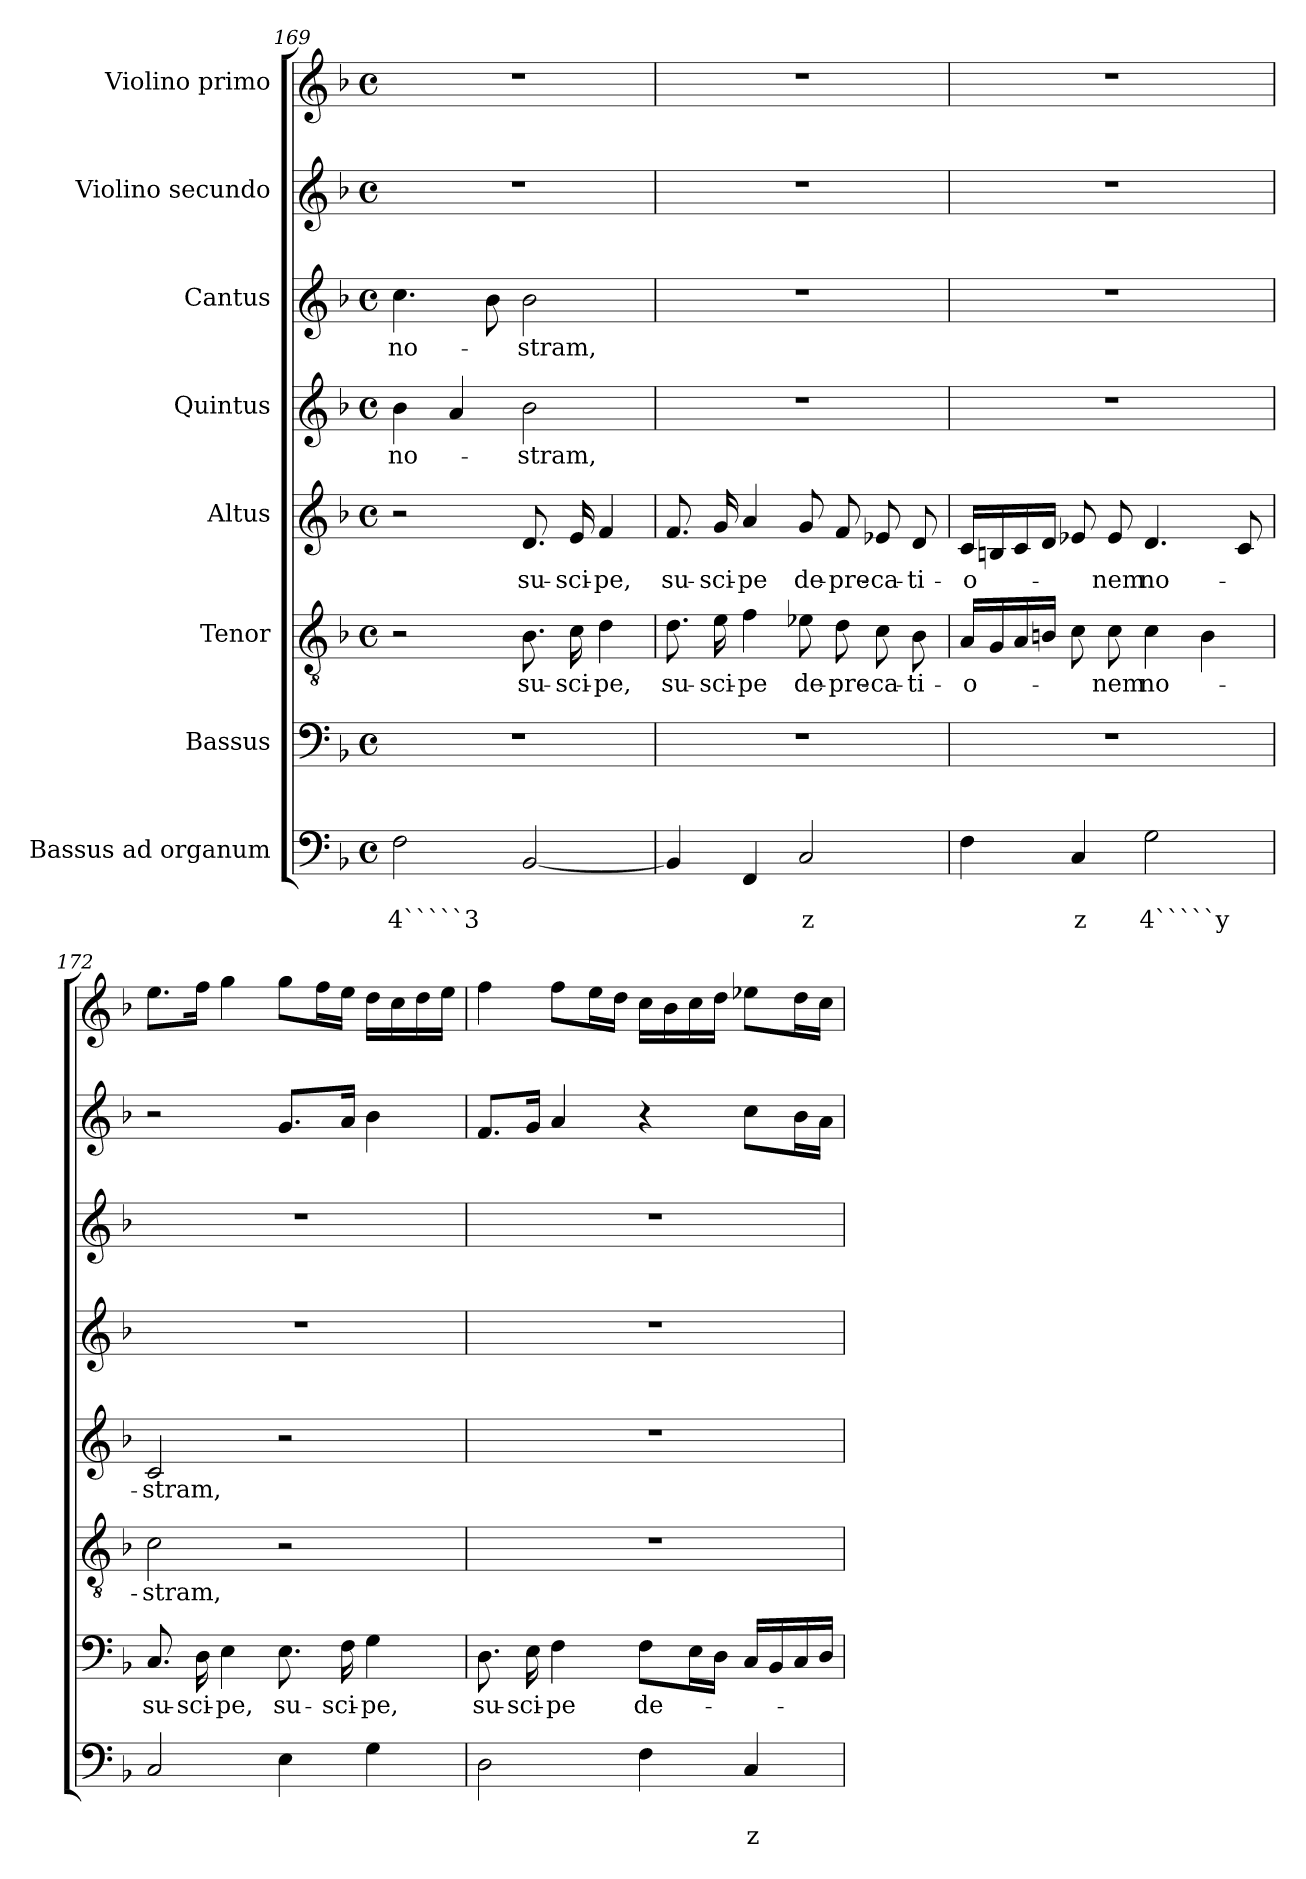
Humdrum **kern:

**kern	**text	**text	**kern	**text	**kern	**text	**kern	**text	**kern	**text	**kern	**text	**kern	**kern
*part8	*part8	*part8	*part7	*part7	*part6	*part6	*part5	*part5	*part4	*part4	*part3	*part3	*part2	*part1
*staff8	*staff8	*staff8	*staff7	*staff7	*staff6	*staff6	*staff5	*staff5	*staff4	*staff4	*staff3	*staff3	*staff2	*staff1
*I"Bassus ad  organum	*	*	*I"Bassus	*	*I"Tenor	*	*I"Altus	*	*I"Quintus	*	*I"Cantus	*	*I"Violino secundo	*I"Violino primo
*clefF4	*	*	*clefF4	*	*clefGv2	*	*clefG2	*	*clefG2	*	*clefG2	*	*clefG2	*clefG2
*k[b-]	*	*	*k[b-]	*	*k[b-]	*	*k[b-]	*	*k[b-]	*	*k[b-]	*	*k[b-]	*k[b-]
*F:	*	*	*F:	*	*F:	*	*F:	*	*F:	*	*F:	*	*F:	*F:
*M4/4	*	*	*M4/4	*	*M4/4	*	*M4/4	*	*M4/4	*	*M4/4	*	*M4/4	*M4/4
*met(c)	*	*	*met(c)	*	*met(c)	*	*met(c)	*	*met(c)	*	*met(c)	*	*met(c)	*met(c)
=169	=169	=169	=169	=169	=169	=169	=169	=169	=169	=169	=169	=169	=169	=169
!	!	!LO:LY:b	!	!	!	!	!	!	!	!LO:LY:b	!	!LO:LY:b	!	!
2F\	.	4`````3	1r	.	2r	.	2r	.	4b-\	no-	4.cc\	no-	1r	1r
.	.	.	.	.	.	.	.	.	4a/	.	.	.	.	.
.	.	.	.	.	.	.	.	.	.	.	8b-\	.	.	.
!	!	!	!	!	!	!LO:LY:b	!	!LO:LY:b	!	!LO:LY:b	!	!LO:LY:b	!	!
[2BB-/	.	.	.	.	8.B-\	su-	8.d/	su-	2b-\	-stram,	2b-\	-stram,	.	.
!	!	!	!	!	!	!LO:LY:b	!	!LO:LY:b	!	!	!	!	!	!
.	.	.	.	.	16c\	-sci-	16e/	-sci-	.	.	.	.	.	.
!	!	!	!	!	!	!LO:LY:b	!	!LO:LY:b	!	!	!	!	!	!
.	.	.	.	.	4d\	-pe,	4f/	-pe,	.	.	.	.	.	.
=170	=170	=170	=170	=170	=170	=170	=170	=170	=170	=170	=170	=170	=170	=170
!	!	!	!	!	!	!LO:LY:b	!	!LO:LY:b	!	!	!	!	!	!
4BB-/]	.	.	1r	.	8.d\	su-	8.f/	su-	1r	.	1r	.	1r	1r
!	!	!	!	!	!	!LO:LY:b	!	!LO:LY:b	!	!	!	!	!	!
.	.	.	.	.	16e\	-sci-	16g/	-sci-	.	.	.	.	.	.
!	!	!	!	!	!	!LO:LY:b	!	!LO:LY:b	!	!	!	!	!	!
4FF/	.	.	.	.	4f\	-pe	4a/	-pe	.	.	.	.	.	.
!	!	!LO:LY:b	!	!	!	!LO:LY:b	!	!LO:LY:b	!	!	!	!	!	!
2C/	.	z	.	.	8e-X\	de-	8g/	de-	.	.	.	.	.	.
!	!	!	!	!	!	!LO:LY:b	!	!LO:LY:b	!	!	!	!	!	!
.	.	.	.	.	8d\	-pre-	8f/	-pre-	.	.	.	.	.	.
!	!	!	!	!	!	!LO:LY:b	!	!LO:LY:b	!	!	!	!	!	!
.	.	.	.	.	8c\	-ca-	8e-X/	-ca-	.	.	.	.	.	.
!	!	!	!	!	!	!LO:LY:b	!	!LO:LY:b	!	!	!	!	!	!
.	.	.	.	.	8B-\	-ti-	8d/	-ti-	.	.	.	.	.	.
!!LO:LB:g=z
=171	=171	=171	=171	=171	=171	=171	=171	=171	=171	=171	=171	=171	=171	=171
!	!	!	!	!	!	!LO:LY:b	!	!LO:LY:b	!	!	!	!	!	!
4F\	.	.	1r	.	16A/LL	-o-	16c/LL	-o-	1r	.	1r	.	1r	1r
.	.	.	.	.	16G/	.	16Bn/	.	.	.	.	.	.	.
.	.	.	.	.	16A/	.	16c/	.	.	.	.	.	.	.
.	.	.	.	.	16Bn/JJ	.	16d/JJ	.	.	.	.	.	.	.
!	!	!LO:LY:b	!	!	!	!	!	!	!	!	!	!	!	!
4C/	.	z	.	.	8c\	.	8e-X/	.	.	.	.	.	.	.
!	!	!	!	!	!	!LO:LY:b	!	!LO:LY:b	!	!	!	!	!	!
.	.	.	.	.	8c\	-nem	8e-/	-nem	.	.	.	.	.	.
!	!	!LO:LY:b	!	!	!	!LO:LY:b	!	!LO:LY:b	!	!	!	!	!	!
2G\	.	4`````y	.	.	4c\	no-	4.d/	no-	.	.	.	.	.	.
.	.	.	.	.	4B\	.	.	.	.	.	.	.	.	.
.	.	.	.	.	.	.	8c/	.	.	.	.	.	.	.
=172	=172	=172	=172	=172	=172	=172	=172	=172	=172	=172	=172	=172	=172	=172
!	!	!	!	!LO:LY:b	!	!LO:LY:b	!	!LO:LY:b	!	!	!	!	!	!
2C/	.	.	8.C/	su-	2c\	-stram,	2c/	-stram,	1r	.	1r	.	2r	8.ee\L
!	!	!	!	!LO:LY:b	!	!	!	!	!	!	!	!	!	!
.	.	.	16D\	-sci-	.	.	.	.	.	.	.	.	.	16ff\Jk
!	!	!	!	!LO:LY:b	!	!	!	!	!	!	!	!	!	!
.	.	.	4E\	-pe,	.	.	.	.	.	.	.	.	.	4gg\
!	!	!	!	!LO:LY:b	!	!	!	!	!	!	!	!	!	!
4E\	.	.	8.E\	su-	2r	.	2r	.	.	.	.	.	8.g/L	8gg\L
.	.	.	.	.	.	.	.	.	.	.	.	.	.	16ff\L
!	!	!	!	!LO:LY:b	!	!	!	!	!	!	!	!	!	!
.	.	.	16F\	-sci-	.	.	.	.	.	.	.	.	16a/Jk	16ee\JJ
!	!	!	!	!LO:LY:b	!	!	!	!	!	!	!	!	!	!
4G\	.	.	4G\	-pe,	.	.	.	.	.	.	.	.	4b-\	16dd\LL
.	.	.	.	.	.	.	.	.	.	.	.	.	.	16cc\
.	.	.	.	.	.	.	.	.	.	.	.	.	.	16dd\
.	.	.	.	.	.	.	.	.	.	.	.	.	.	16ee\JJ
=173	=173	=173	=173	=173	=173	=173	=173	=173	=173	=173	=173	=173	=173	=173
!	!	!	!	!LO:LY:b	!	!	!	!	!	!	!	!	!	!
2D\	.	.	8.D\	su-	1r	.	1r	.	1r	.	1r	.	8.f/L	4ff\
!	!	!	!	!LO:LY:b	!	!	!	!	!	!	!	!	!	!
.	.	.	16E\	-sci-	.	.	.	.	.	.	.	.	16g/Jk	.
!	!	!	!	!LO:LY:b	!	!	!	!	!	!	!	!	!	!
.	.	.	4F\	-pe	.	.	.	.	.	.	.	.	4a/	8ff\L
.	.	.	.	.	.	.	.	.	.	.	.	.	.	16ee\L
.	.	.	.	.	.	.	.	.	.	.	.	.	.	16dd\JJ
!	!	!	!	!LO:LY:b	!	!	!	!	!	!	!	!	!	!
4F\	.	.	8F\L	de-	.	.	.	.	.	.	.	.	4r	16cc\LL
.	.	.	.	.	.	.	.	.	.	.	.	.	.	16b-\
.	.	.	16E\L	.	.	.	.	.	.	.	.	.	.	16cc\
.	.	.	16D\JJ	.	.	.	.	.	.	.	.	.	.	16dd\JJ
!	!	!LO:LY:b	!	!	!	!	!	!	!	!	!	!	!	!
4C/	.	z	16C/LL	.	.	.	.	.	.	.	.	.	8cc\L	8ee-X\L
.	.	.	16BB-/	.	.	.	.	.	.	.	.	.	.	.
.	.	.	16C/	.	.	.	.	.	.	.	.	.	16b-\L	16dd\L
.	.	.	16D/JJ	.	.	.	.	.	.	.	.	.	16a\JJ	16cc\JJ
=	=	=	=	=	=	=	=	=	=	=	=	=	=	=
*-	*-	*-	*-	*-	*-	*-	*-	*-	*-	*-	*-	*-	*-	*-
